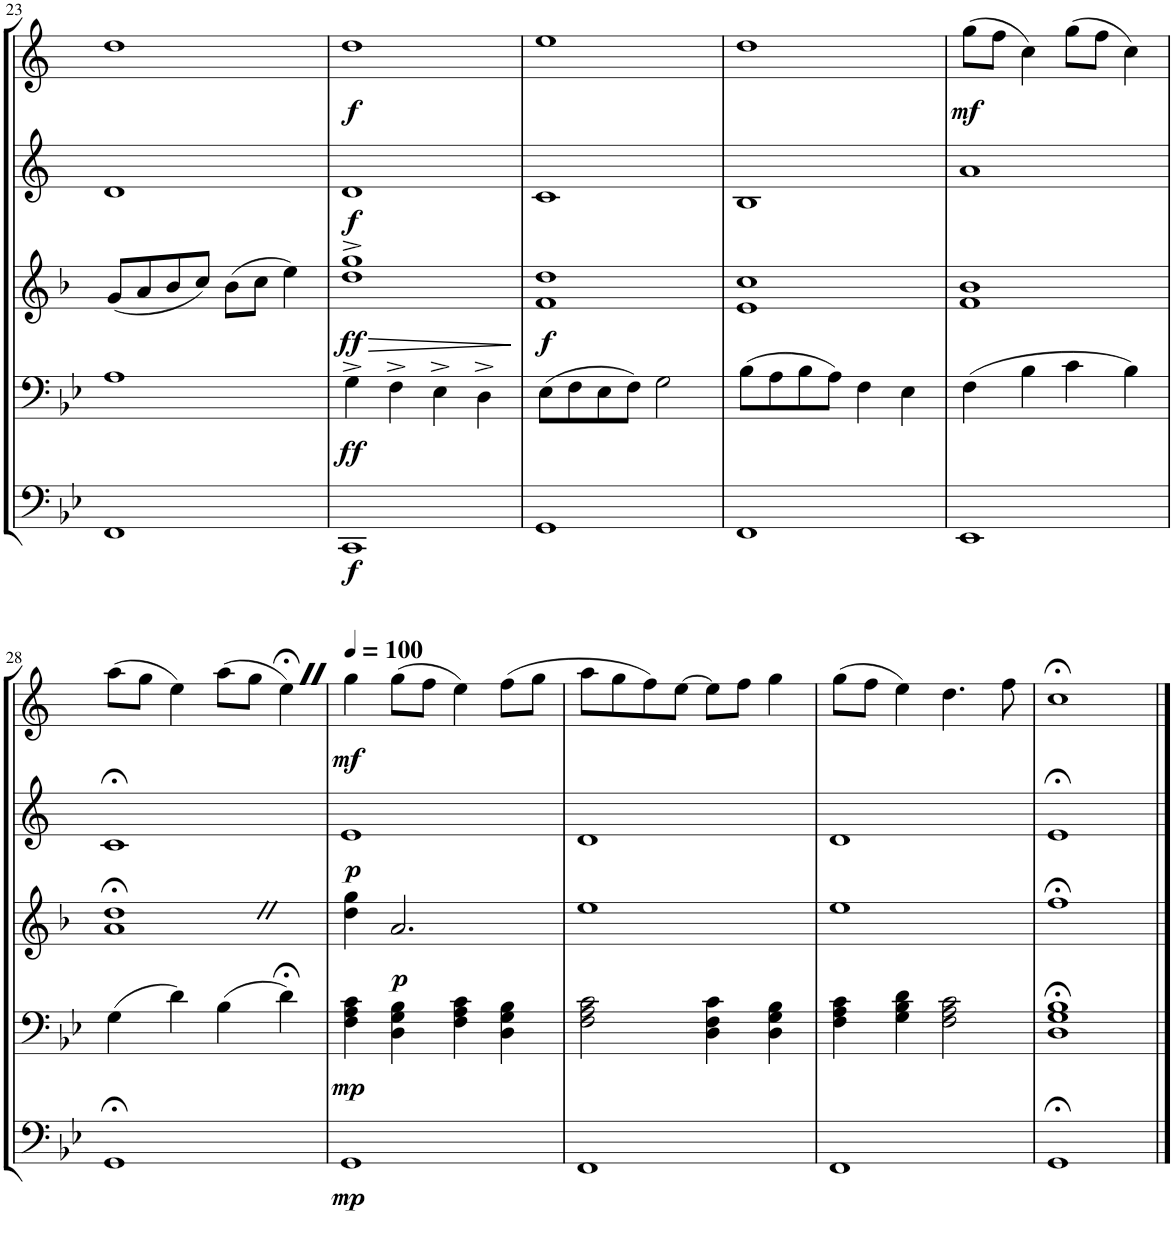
**kern	**dynam	**kern	**dynam	**kern	**dynam	**kern	**dynam	**kern	**dynam
*part5	*part5	*part4	*part4	*part3	*part3	*part2	*part2	*part1	*part1
*staff5	*staff5	*staff4	*staff4	*staff3	*staff3	*staff2	*staff2	*staff1	*staff1
*I"Tuba	*	*I"Trombone	*	*I"Horn in F	*	*I"Bb Trumpet II	*	*I"Bb Trumpet I	*
*I'Tba	*	*I'Trb	*	*I'Hn	*	*I'Tpt	*	*I'Tpt	*
!!LO:PB:g=z
*clefF4	*	*clefF4	*	*clefG2	*	*clefG2	*	*clefG2	*
*	*	*	*	*Trd4c7	*	*Trd1c2	*	*Trd1c2	*
*k[b-e-]	*	*k[b-e-]	*	*k[b-]	*	*k[]	*	*k[]	*
*M2/2	*	*M2/2	*	*M2/2	*	*M2/2	*	*M2/2	*
*met(c|)	*	*met(c|)	*	*met(c|)	*	*met(c|)	*	*met(c|)	*
=23	=23	=23	=23	=23	=23	=23	=23	=23	=23
1FF	.	1A	.	(8g/L	.	1d	.	1dd	.
.	.	.	.	8a/	.	.	.	.	.
.	.	.	.	8b-/	.	.	.	.	.
.	.	.	.	8cc/J)	.	.	.	.	.
.	.	.	.	(8b-\L	.	.	.	.	.
.	.	.	.	8cc\J	.	.	.	.	.
.	.	.	.	4ee\)	.	.	.	.	.
=24	=24	=24	=24	=24	=24	=24	=24	=24	=24
!	!LO:DY:b	!	!LO:DY:b	!	!LO:HP:b	!	!	!	!
!	!	!	!	!	!LO:DY:n=1:b	!	!LO:DY:b	!	!LO:DY:b
1CC	f	4G^\	ff	1dd^ 1gg^	> ff	1d	f	1dd	f
.	.	4F^\	.	.	.	.	.	.	.
.	.	4E-^\	.	.	.	.	.	.	.
.	.	4D^\	.	.	.	.	.	.	.
.	.	.	.	.	]	.	.	.	.
=25	=25	=25	=25	=25	=25	=25	=25	=25	=25
!	!	!	!	!	!LO:DY:b	!	!	!	!
1GG	.	(8E-\L	.	1f 1dd	f	1c	.	1ee	.
.	.	8F\	.	.	.	.	.	.	.
.	.	8E-\	.	.	.	.	.	.	.
.	.	8F\J)	.	.	.	.	.	.	.
.	.	2G\	.	.	.	.	.	.	.
=26	=26	=26	=26	=26	=26	=26	=26	=26	=26
1FF	.	(8B-\L	.	1e 1cc	.	1B	.	1dd	.
.	.	8A\	.	.	.	.	.	.	.
.	.	8B-\	.	.	.	.	.	.	.
.	.	8A\J)	.	.	.	.	.	.	.
.	.	4F\	.	.	.	.	.	.	.
.	.	4E-\	.	.	.	.	.	.	.
=27	=27	=27	=27	=27	=27	=27	=27	=27	=27
!	!	!	!	!	!	!	!	!	!LO:DY:b
1EE-	.	(4F\	.	1f 1b-	.	1a	.	(8gg\L	mf
.	.	.	.	.	.	.	.	8ff\J	.
.	.	4B-\	.	.	.	.	.	4cc\)	.
.	.	4c\	.	.	.	.	.	(8gg\L	.
.	.	.	.	.	.	.	.	8ff\J	.
.	.	4B-\)	.	.	.	.	.	4cc\)	.
!!LO:LB:g=z
=28	=28	=28	=28	=28	=28	=28	=28	=28	=28
1GG;<	.	(4G\	.	1a;< 1dd;<	.	1c;<	.	(8aa\L	.
.	.	.	.	.	.	.	.	8gg\J	.
.	.	4d\)	.	.	.	.	.	4ee\)	.
.	.	(4B-\	.	.	.	.	.	(8aa\L	.
.	.	.	.	.	.	.	.	8gg\J	.
.	.	4d;<\)	.	.	.	.	.	4ee;<\)	.
=29	=29	=29	=29	=29	=29	=29	=29	=29	=29
*	*	*	*	*	*	*	*	*MM100	*
!	!LO:DY:b	!	!LO:DY:b	!	!	!	!LO:DY:b	!	!LO:DY:b
1GG	mp	4F\ 4A\ 4c\	mp	4dd\ 4gg\	.	1e	p	4gg\	mf
!	!	!	!	!	!LO:DY:b	!	!	!	!
.	.	4D\ 4G\ 4B-\	.	2.a/	p	.	.	(8gg\L	.
.	.	.	.	.	.	.	.	8ff\J	.
.	.	4F\ 4A\ 4c\	.	.	.	.	.	4ee\)	.
.	.	4D\ 4G\ 4B-\	.	.	.	.	.	(8ff\L	.
.	.	.	.	.	.	.	.	8gg\J	.
=30	=30	=30	=30	=30	=30	=30	=30	=30	=30
1FF	.	2F\ 2A\ 2c\	.	1ee	.	1d	.	8aa\L	.
.	.	.	.	.	.	.	.	8gg\	.
.	.	.	.	.	.	.	.	8ff\)	.
.	.	.	.	.	.	.	.	[8ee\J	.
.	.	4D\ 4F\ 4c\	.	.	.	.	.	8ee\L]	.
.	.	.	.	.	.	.	.	8ff\J	.
.	.	4D\ 4G\ 4B-\	.	.	.	.	.	4gg\	.
=31	=31	=31	=31	=31	=31	=31	=31	=31	=31
1FF	.	4F\ 4A\ 4c\	.	1ee	.	1d	.	(8gg\L	.
.	.	.	.	.	.	.	.	8ff\J	.
.	.	4G\ 4B-\ 4d\	.	.	.	.	.	4ee\)	.
.	.	2F\ 2A\ 2c\	.	.	.	.	.	4.dd\	.
.	.	.	.	.	.	.	.	8ff\	.
=32	=32	=32	=32	=32	=32	=32	=32	=32	=32
1GG;<	.	1D;< 1G;< 1B-;<	.	1ff;<	.	1e;<	.	1cc;<	.
==	==	==	==	==	==	==	==	==	==
*-	*-	*-	*-	*-	*-	*-	*-	*-	*-
